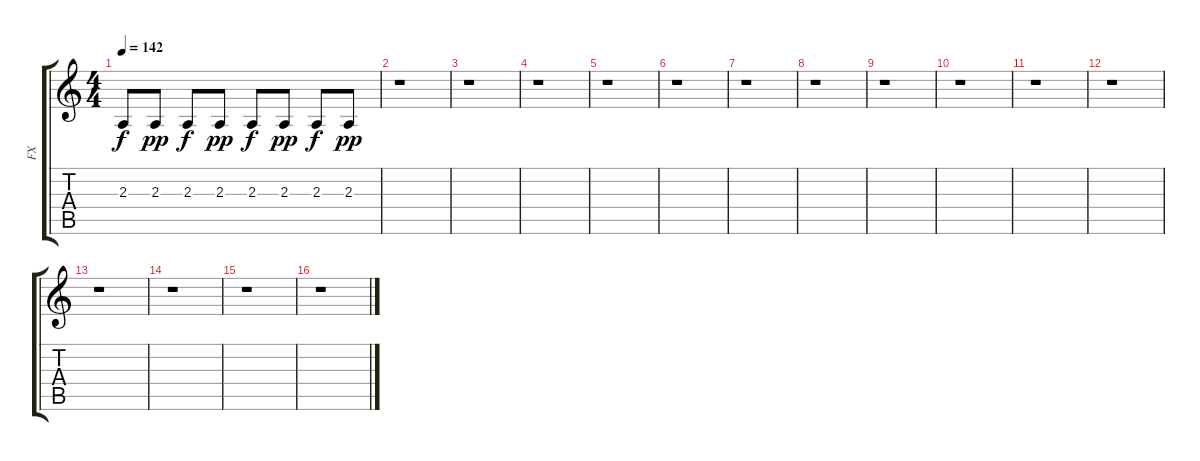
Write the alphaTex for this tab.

\track ("FX" "FX") {instrument clavinet}
\staff {score tabs}
\tuning (E4 B3 G3 D3 A2 E2) {hide}
\ts (4 4)
\tempo 142
\clef g2
\ks c
2.3.8{dy f balance 16} 2.3.8{dy pp} 2.3.8{dy f balance 0} 2.3.8{dy pp balance 16} 2.3.8{dy f balance 16} 2.3.8{dy pp} 2.3.8{dy f balance 0} 2.3.8{dy pp balance 16} |
r.1 |
r.1 |
r.1 |
r.1 |
r.1 |
r.1 |
r.1 |
r.1 |
r.1 |
r.1 |
r.1 |
r.1 |
r.1 |
r.1 |
r.1
